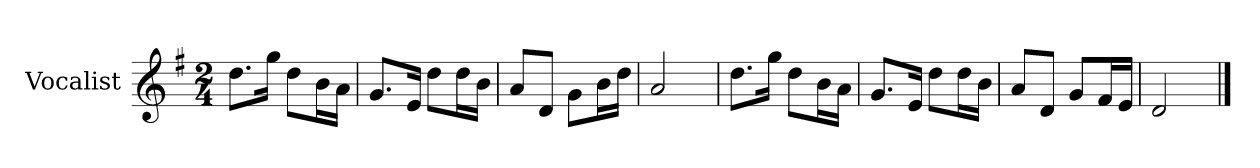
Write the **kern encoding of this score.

**kern
*part1
*staff1
*I"Vocalist
*k[f#]
*G:
*M2/4
=
8.ddL
16ggJk
8ddL
16bL
16aJJ
=1
8.gL
16eJk
8ddL
16ddL
16bJJ
=2
8aL
8dJ
8gL
16bL
16ddJJ
=3
2a
=4
8.ddL
16ggJk
8ddL
16bL
16aJJ
=5
8.gL
16eJk
8ddL
16ddL
16bJJ
=6
8aL
8dJ
8gL
16f#L
16eJJ
=7
2d
==
*-
